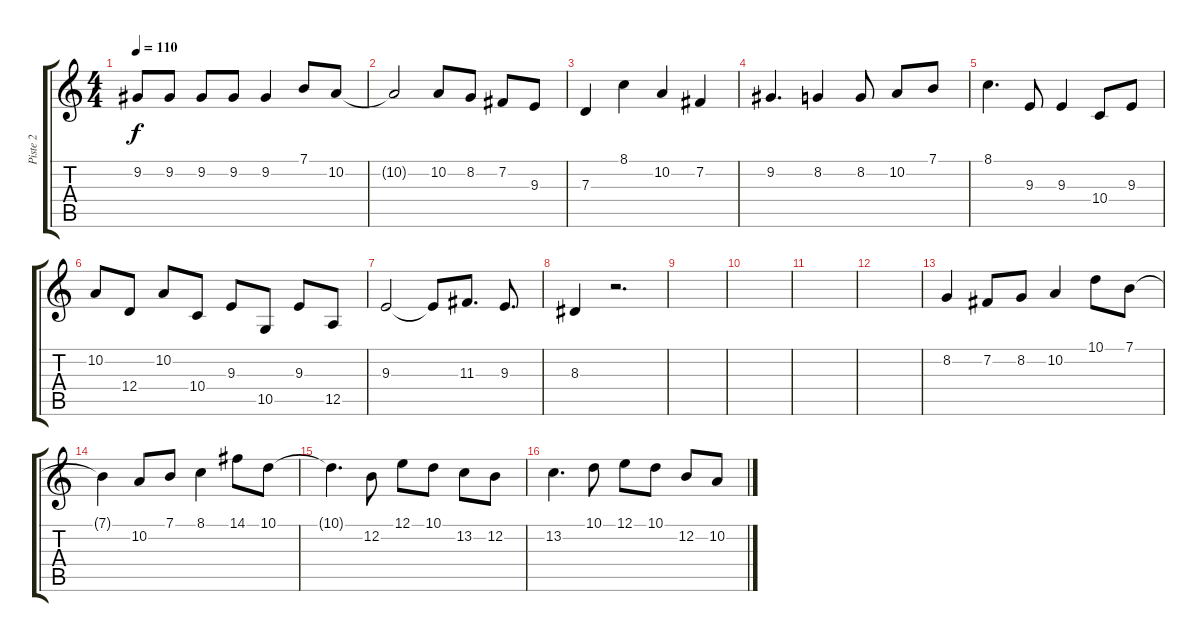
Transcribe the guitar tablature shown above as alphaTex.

\track ("Piste 2" "Piste 2") {instrument orchestralharp}
\staff {score tabs}
\tuning (E4 B3 G3 D3 A2 E2) {hide}
\ts (4 4)
\tempo 110
\clef g2
\ks c
9.2.8{dy f} 9.2.8 9.2.8 9.2.8 9.2.4 7.1.8 10.2.8 |
10.2{t}.2 10.2.8 8.2.8 7.2.8 9.3.8 |
7.3.4 8.1.4 10.2.4 7.2.4 |
9.2.4{d} 8.2.4 8.2.8 10.2.8 7.1.8 |
8.1.4{d} 9.3.8 9.3.4 10.4.8 9.3.8 |
10.2.8 12.4.8 10.2.8 10.4.8 9.3.8 10.5.8 9.3.8 12.5.8 |
9.3.2 9.3{t}.8 11.3.8{d} 9.3.8{d} |
8.3.4 r.2{d} |
|
|
|
|
8.2.4 7.2.8 8.2.8 10.2.4 10.1.8 7.1.8 |
7.1{t}.4 10.2.8 7.1.8 8.1.4 14.1.8 10.1.8 |
10.1{t}.4{d} 12.2.8 12.1.8 10.1.8 13.2.8 12.2.8 |
13.2.4{d} 10.1.8 12.1.8 10.1.8 12.2.8 10.2.8
